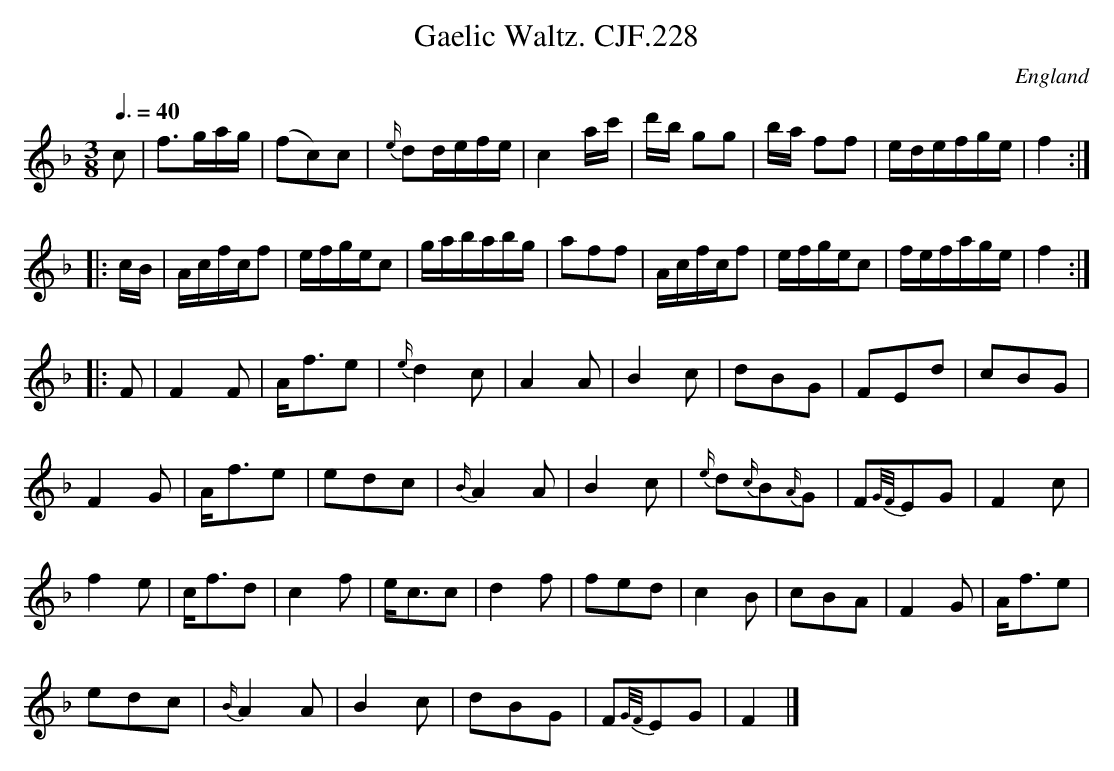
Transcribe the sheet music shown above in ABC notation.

X:1
T:Gaelic Waltz. CJF.228
O:England
M:3/8
L:1/16
Q:3/8=40
K:F major
c2|f3gag|(f2c2)c2|{e/}d2defe|c4ac'|\
d'b g2g2|ba f2f2|edefge|f4:|!
|:cB|Acfcf2|efgec2|gababg|a2f2f2|\
Acfcf2|efgec2|fefage|f4:|!
|:F2|F4F2|Af3e2|{e/}d4c2|A4A2|\
B4c2|d2B2G2|F2E2d2|c2B2G2|!
F4G2|Af3e2|e2d2c2|{B/}A4A2|B4c2|\
{e/}d2{c/}B2{A/}G2|F2{G/F/}E2G2|F4c2|!
f4e2|cf3d2|c4f2|ec3c2|d4f2|f2e2d2|\
c4B2|c2B2A2|F4G2|Af3e2|!
e2d2c2|{B/}A4A2|B4c2|\
d2B2G2|F2{G/F/}E2G2|F4|]
